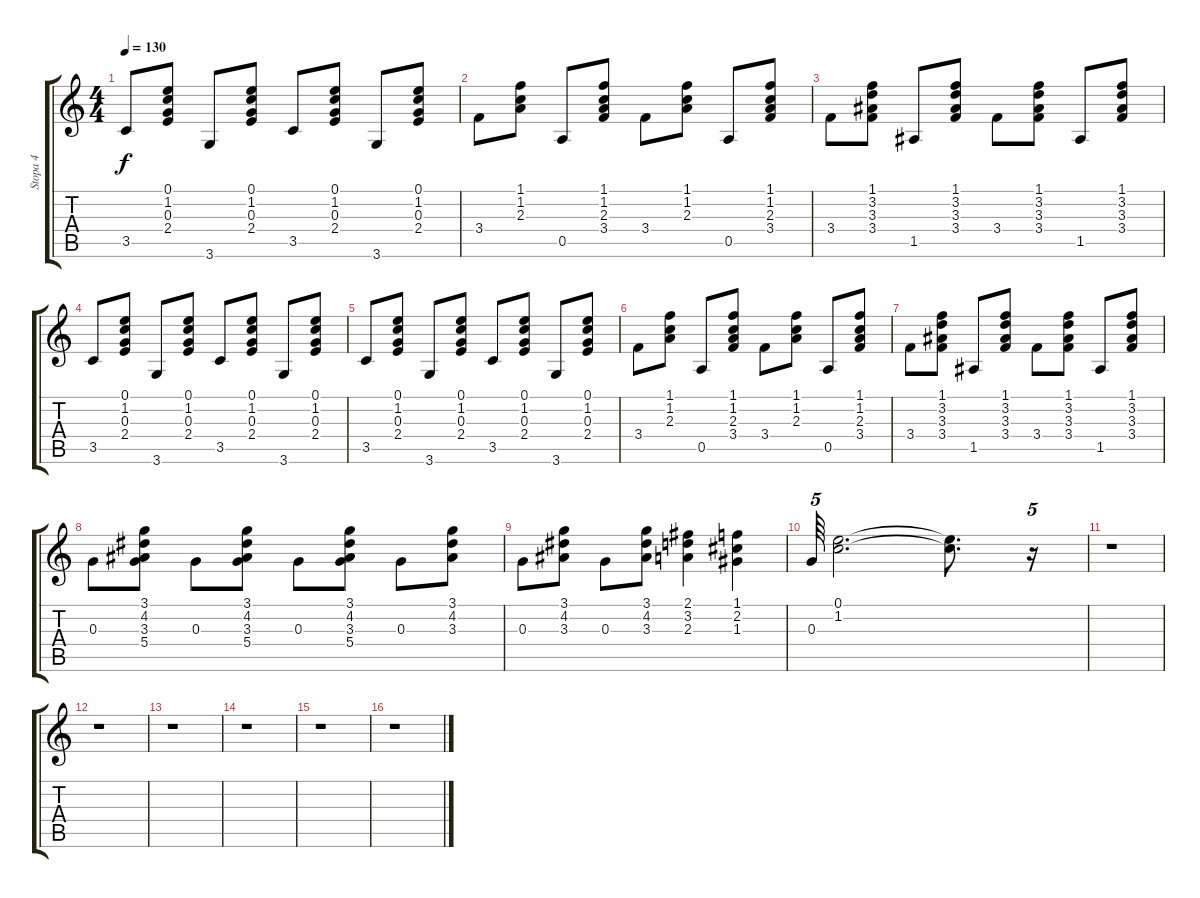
\track ("Stopa 4" "Stopa 4") {instrument acousticguitarsteel}
\staff {score tabs}
\tuning (E4 B3 G3 D3 A2 E2) {hide}
\ts (4 4)
\tempo 130
\clef g2
\ks c
3.5.8{dy f} (0.1 1.2 0.3 2.4).8 3.6.8 (0.1 1.2 0.3 2.4).8 3.5.8 (0.1 1.2 0.3 2.4).8 3.6.8 (0.1 1.2 0.3 2.4).8 |
3.4.8 (1.1 1.2 2.3).8 0.5.8 (1.1 1.2 2.3 3.4).8 3.4.8 (1.1 1.2 2.3).8 0.5.8 (1.1 1.2 2.3 3.4).8 |
3.4.8 (1.1 3.2 3.3 3.4).8 1.5.8 (1.1 3.2 3.3 3.4).8 3.4.8 (1.1 3.2 3.3 3.4).8 1.5.8 (1.1 3.2 3.3 3.4).8 |
3.5.8 (0.1 1.2 0.3 2.4).8 3.6.8 (0.1 1.2 0.3 2.4).8 3.5.8 (0.1 1.2 0.3 2.4).8 3.6.8 (0.1 1.2 0.3 2.4).8 |
3.5.8 (0.1 1.2 0.3 2.4).8 3.6.8 (0.1 1.2 0.3 2.4).8 3.5.8 (0.1 1.2 0.3 2.4).8 3.6.8 (0.1 1.2 0.3 2.4).8 |
3.4.8 (1.1 1.2 2.3).8 0.5.8 (1.1 1.2 2.3 3.4).8 3.4.8 (1.1 1.2 2.3).8 0.5.8 (1.1 1.2 2.3 3.4).8 |
3.4.8 (1.1 3.2 3.3 3.4).8 1.5.8 (1.1 3.2 3.3 3.4).8 3.4.8 (1.1 3.2 3.3 3.4).8 1.5.8 (1.1 3.2 3.3 3.4).8 |
0.3.8 (3.1 4.2 3.3 5.4).8 0.3.8 (3.1 4.2 3.3 5.4).8 0.3.8 (3.1 4.2 3.3 5.4).8 0.3.8 (3.1 4.2 3.3).8 |
0.3.8 (3.1 4.2 3.3).8 0.3.8 (3.1 4.2 3.3).8 (2.1 3.2 2.3).4 (1.1 2.2 1.3).4 |
0.3.64{tu (5 4)} (0.1 1.2).2{d} (0.1{t} 1.2{t}).8{d} r.16{tu (5 4)} |
r.1 |
r.1 |
r.1 |
r.1 |
r.1 |
r.1
